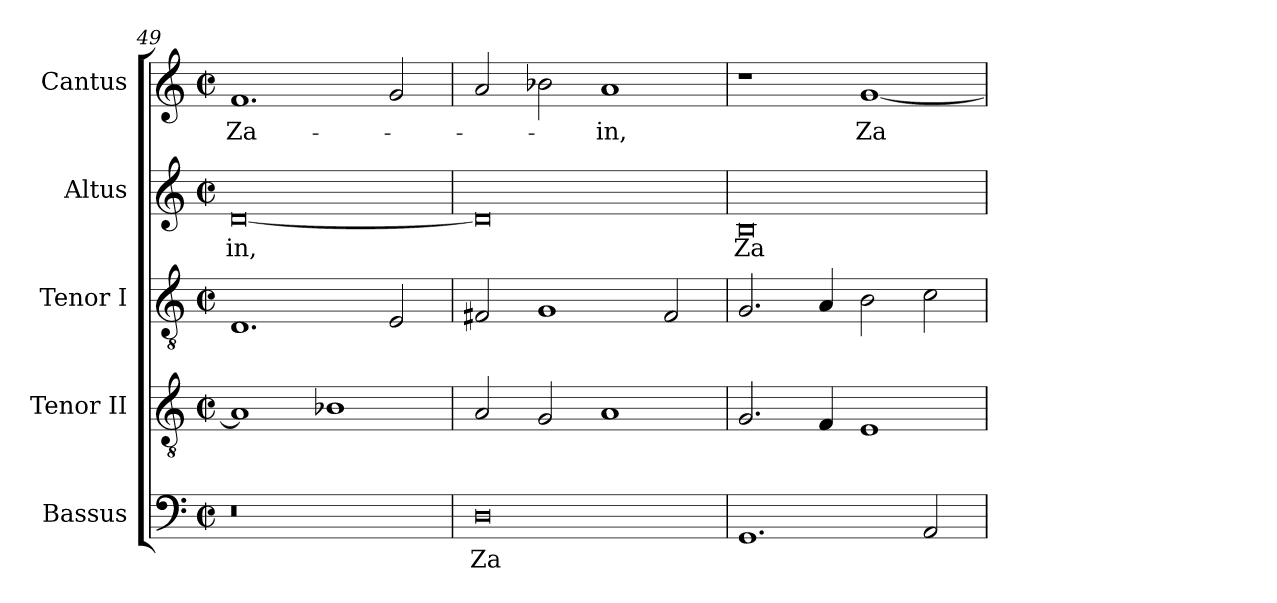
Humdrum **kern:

**kern	**text	**kern	**kern	**kern	**text	**kern	**text
*part5	*part5	*part4	*part3	*part2	*part2	*part1	*part1
*staff5	*staff5	*staff4	*staff3	*staff2	*staff2	*staff1	*staff1
*I"Bassus	*	*I"Tenor II	*I"Tenor I	*I"Altus	*	*I"Cantus	*
*clefF4	*	*clefGv2	*clefGv2	*clefG2	*	*clefG2	*
*M2/2	*	*M2/2	*M2/2	*M2/2	*	*M2/2	*
*met(c|)	*	*met(c|)	*met(c|)	*met(c|)	*	*met(c|)	*
=49	=49	=49	=49	=49	=49	=49	=49
!	!	!	!	!	!LO:LY:b:cj	!	!LO:LY:b:cj
0r	.	1A]	1.D	[<0d	-in,	1.f	Za-
.	.	1B-X	.	.	.	.	.
.	.	.	2E/	.	.	2g/	.
=50	=50	=50	=50	=50	=50	=50	=50
!	!LO:LY:b:cj	!	!	!	!	!	!
0D	Za	2A/	2F#X/	0d]	.	2a/	.
.	.	2G/	1G	.	.	2b-\	.
!	!	!	!	!	!	!	!LO:LY:b:cj
.	.	1A	.	.	.	1a	-in,
.	.	.	2F#/	.	.	.	.
!!LO:LB:g=z
=51	=51	=51	=51	=51	=51	=51	=51
!	!	!	!	!	!LO:LY:b:cj	!	!
1.GG	.	2.G/	2.G/	0B	Za	1r	.
.	.	4F/	4A/	.	.	.	.
!	!	!	!	!	!	!	!LO:LY:b:cj
.	.	1E	2B\	.	.	[<1g	Za-
2AA/	.	.	2c\	.	.	.	.
=	=	=	=	=	=	=	=
*-	*-	*-	*-	*-	*-	*-	*-
